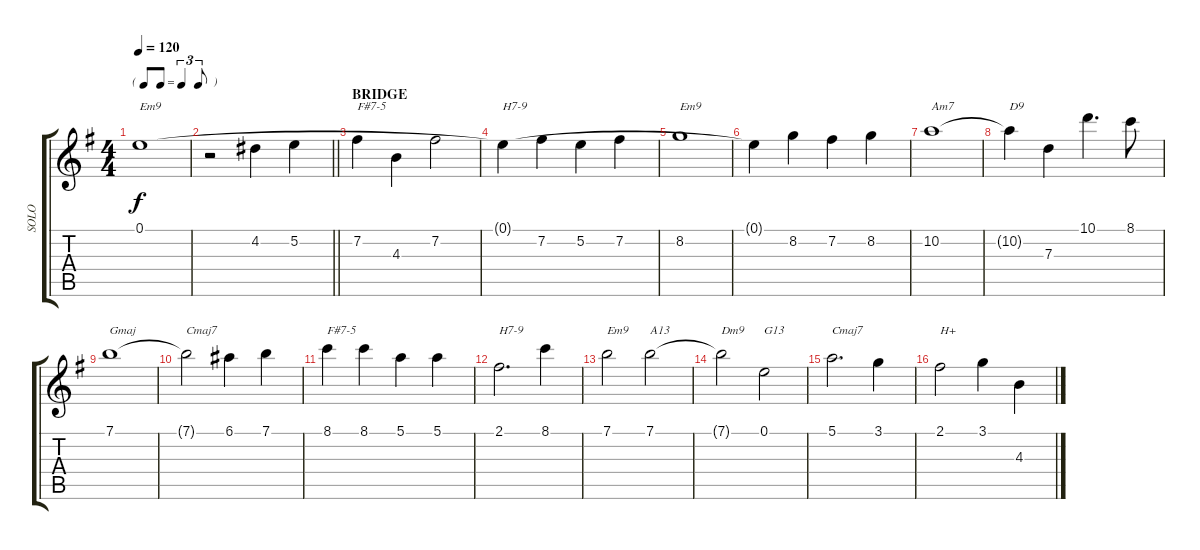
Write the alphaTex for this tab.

\track ("SOLO" "SOLO") {instrument electricguitarjazz}
\staff {score tabs}
\tuning (E4 B3 G3 D3 A2 E2) {hide}
\ts (4 4)
\tf triplet8th
\tempo 120
\clef g2
\ks g
0.1.1{txt "Em9" dy f} |
\barLineRight lightlight
r.2 4.2.4 5.2.4 |
\section ("" "BRIDGE")
7.2.4{txt "F#7-5"} 4.3.4 7.2.2 |
0.1{t}.4{txt "H7-9"} 7.2.4 5.2.4 7.2.4 |
8.2.1{txt "Em9"} |
0.1{t}.4 8.2.4 7.2.4 8.2.4 |
10.2.1{txt "Am7"} |
10.2{t}.4{txt "D9"} 7.3.4 10.1.4{d} 8.1.8 |
7.1.1{txt "Gmaj"} |
7.1{t}.2{txt "Cmaj7"} 6.1.4 7.1.4 |
8.1.4{txt "F#7-5"} 8.1.4 5.1.4 5.1.4 |
2.1.2{d txt "H7-9"} 8.1.4 |
7.1.2{txt "Em9"} 7.1.2{txt "A13"} |
7.1{t}.2{txt "Dm9"} 0.1.2{txt "G13"} |
5.1.2{d txt "Cmaj7"} 3.1.4 |
2.1.2{txt "H+"} 3.1.4 4.3.4
